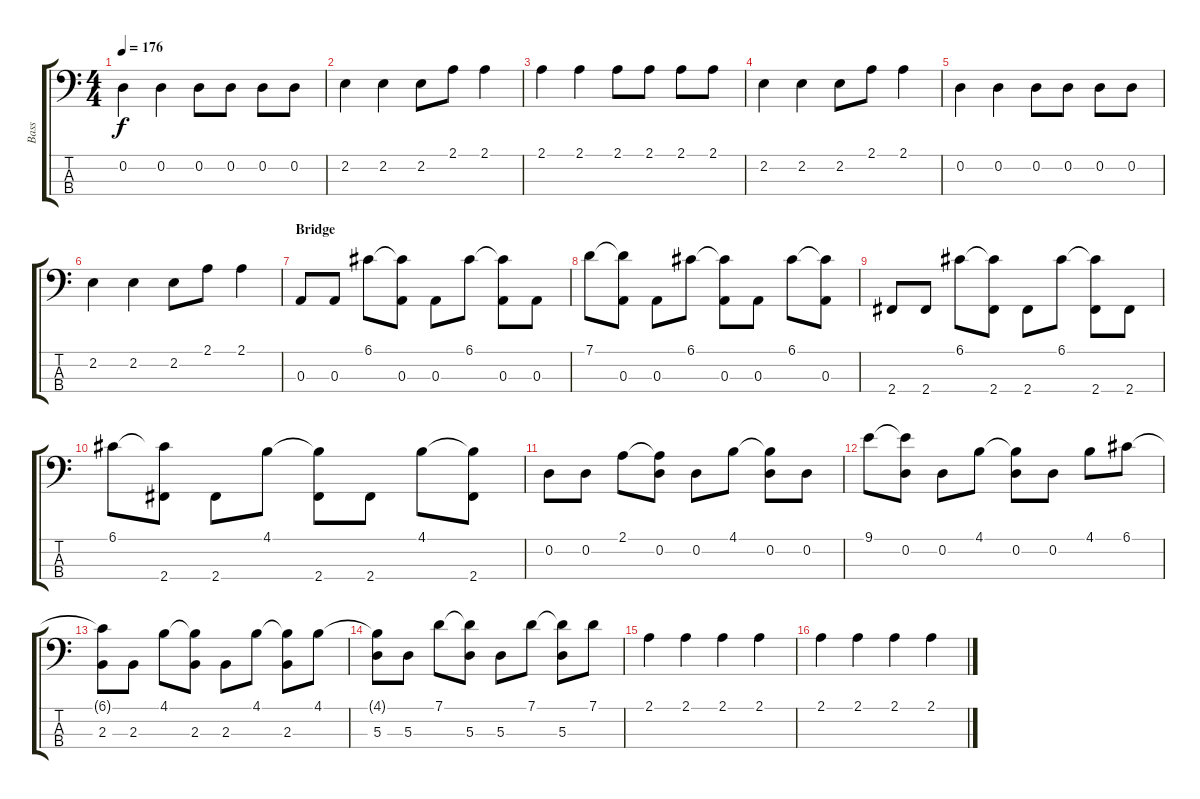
\track ("Bass" "Bass") {instrument acousticguitarnylon}
\staff {score tabs}
\tuning (G2 D2 A1 E1) {hide}
\ts (4 4)
\tempo 176
\clef f4
\ks c
0.2.4{dy f} 0.2.4 0.2.8 0.2.8 0.2.8 0.2.8 |
2.2.4 2.2.4 2.2.8 2.1.8 2.1.4 |
2.1.4 2.1.4 2.1.8 2.1.8 2.1.8 2.1.8 |
2.2.4 2.2.4 2.2.8 2.1.8 2.1.4 |
0.2.4 0.2.4 0.2.8 0.2.8 0.2.8 0.2.8 |
2.2.4 2.2.4 2.2.8 2.1.8 2.1.4 |
\section ("" "Bridge")
0.3.8 0.3.8 6.1.8 (6.1{t} 0.3).8 0.3.8 6.1.8 (6.1{t} 0.3).8 0.3.8 |
7.1.8 (7.1{t} 0.3).8 0.3.8 6.1.8 (6.1{t} 0.3).8 0.3.8 6.1.8 (6.1{t} 0.3).8 |
2.4.8 2.4.8 6.1.8 (6.1{t} 2.4).8 2.4.8 6.1.8 (6.1{t} 2.4).8 2.4.8 |
6.1.8 (6.1{t} 2.4).8 2.4.8 4.1.8 (4.1{t} 2.4).8 2.4.8 4.1.8 (4.1{t} 2.4).8 |
0.2.8 0.2.8 2.1.8 (2.1{t} 0.2).8 0.2.8 4.1.8 (4.1{t} 0.2).8 0.2.8 |
9.1.8 (9.1{t} 0.2).8 0.2.8 4.1.8 (4.1{t} 0.2).8 0.2.8 4.1.8 6.1.8 |
(6.1{t} 2.3).8 2.3.8 4.1.8 (4.1{t} 2.3).8 2.3.8 4.1.8 (4.1{t} 2.3).8 4.1.8 |
(4.1{t} 5.3).8 5.3.8 7.1.8 (7.1{t} 5.3).8 5.3.8 7.1.8 (7.1{t} 5.3).8 7.1.8 |
2.1.4 2.1.4 2.1.4 2.1.4 |
2.1.4 2.1.4 2.1.4 2.1.4
